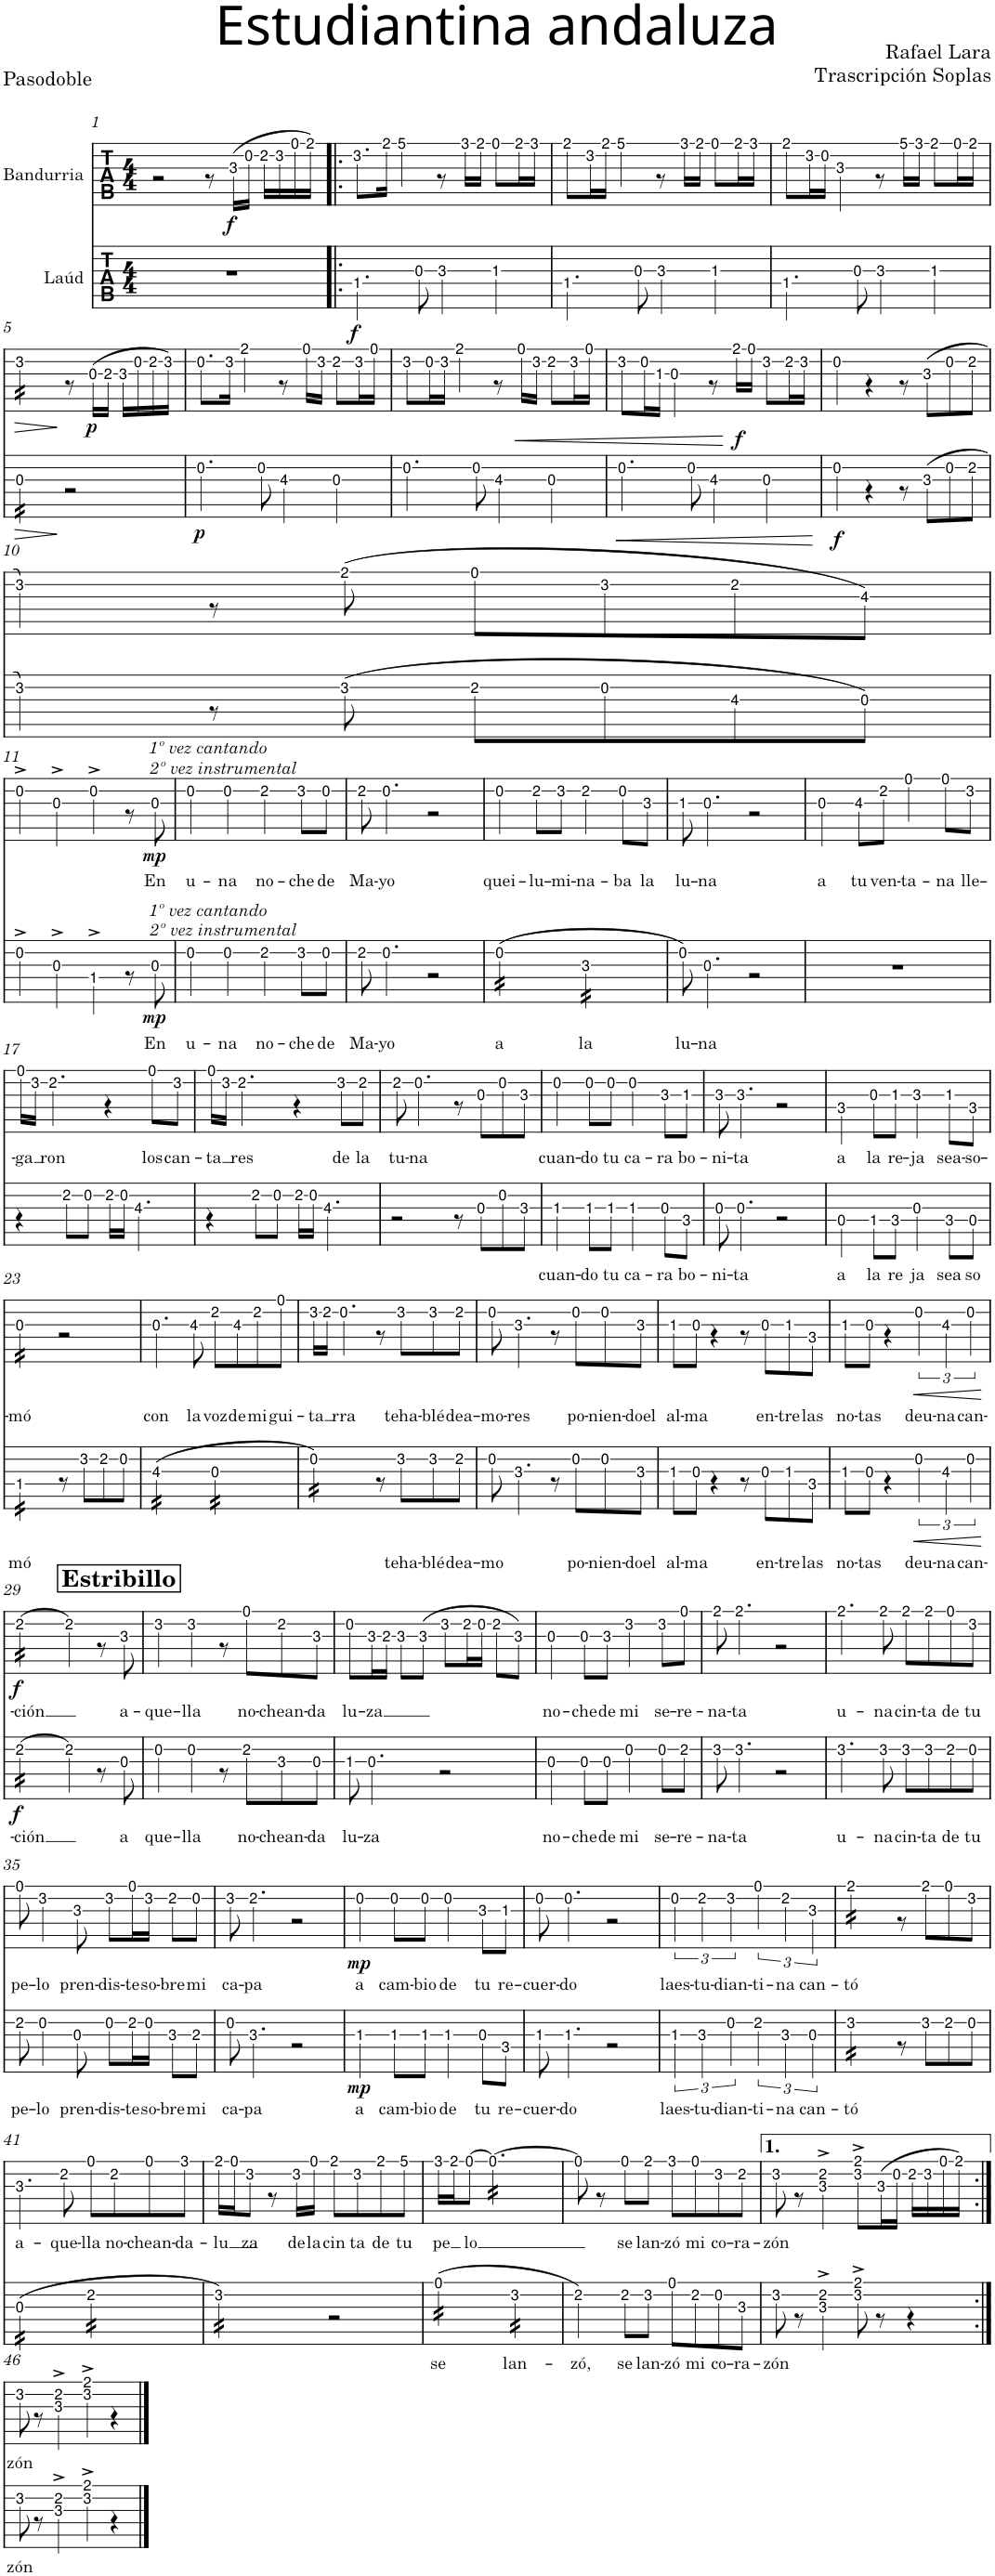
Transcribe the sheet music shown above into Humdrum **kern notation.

**kern	**dynam	**kern	**text	**dynam	**kern	**text	**dynam
*part3	*part3	*part2	*part2	*part2	*part1	*part1	*part1
*staff3	*staff3	*staff2	*staff2	*staff2	*staff1	*staff1	*staff1
*I"Guitarra	*	*I"Laúd	*	*	*I"Bandurria	*	*
*stria6	*	*stria6	*	*	*stria6	*	*
*	*	*	*	*	*	*	*
*k[]	*	*k[]	*	*	*k[]	*	*
*M4/4	*	*M4/4	*	*	*M4/4	*	*
=1	=1	=1	=1	=1	=1	=1	=1
1r	.	1r	.	.	2r	.	.
.	.	.	.	.	8r	.	.
!	!	!	!	!	!	!	!LO:DY:b
.	.	.	.	.	(16dd\LL	.	f
.	.	.	.	.	16ee\JJ	.	.
.	.	.	.	.	16ff#\LL	.	.
.	.	.	.	.	16gg\	.	.
.	.	.	.	.	16aa\	.	.
.	.	.	.	.	16bb\JJ)	.	.
=2!|:	=2!|:	=2!|:	=2!|:	=2!|:	=2!|:	=2!|:	=2!|:
!	!LO:DY:b	!	!	!LO:DY:b	!	!	!
8GG	f	4.G\	.	f	8.gg\L	.	.
4G 4d 4g	.	.	.	.	.	.	.
.	.	.	.	.	16bb\Jk	.	.
.	.	.	.	.	4ddd\	.	.
8G 8d 8g	.	8B\	.	.	.	.	.
8AA\L	.	4d\	.	.	8r	.	.
8A\ 8c\ 8g-\J	.	.	.	.	16ccc\LL	.	.
.	.	.	.	.	16bb\JJ	.	.
8D\L	.	4c\	.	.	8aa\L	.	.
8A\ 8c\ 8g-\J	.	.	.	.	16bb\L	.	.
.	.	.	.	.	16ccc\JJ	.	.
=3	=3	=3	=3	=3	=3	=3	=3
8GG	.	4.G\	.	.	8bb\L	.	.
4G 4d 4g	.	.	.	.	16gg\L	.	.
.	.	.	.	.	16bb\JJ	.	.
.	.	.	.	.	4ddd\	.	.
8G 8d 8g	.	8B\	.	.	.	.	.
8AA\L	.	4d\	.	.	8r	.	.
8A\ 8c\ 8g-\J	.	.	.	.	16ccc\LL	.	.
.	.	.	.	.	16bb\JJ	.	.
8D\L	.	4c\	.	.	8aa\L	.	.
8A\ 8c\ 8g-\J	.	.	.	.	16bb\L	.	.
.	.	.	.	.	16ccc\JJ	.	.
=4	=4	=4	=4	=4	=4	=4	=4
8GG	.	4.G\	.	.	8bb\L	.	.
4G 4d 4g	.	.	.	.	16gg\L	.	.
.	.	.	.	.	16ee\JJ	.	.
.	.	.	.	.	4dd\	.	.
8G 8d 8g	.	8B\	.	.	.	.	.
8AA\L	.	4d\	.	.	8r	.	.
8A\ 8c\ 8g-\J	.	.	.	.	16ddd\LL	.	.
.	.	.	.	.	16ccc\JJ	.	.
8D\L	.	4c\	.	.	8bb\L	.	.
8A\ 8c\ 8g-\J	.	.	.	.	16aa\L	.	.
.	.	.	.	.	16bb\JJ	.	.
!!LO:LB:g=z
=5	=5	=5	=5	=5	=5	=5	=5
!	!LO:HP:b	!	!	!LO:HP:b	!	!	!LO:HP:b
8GG	>	2B\	.	>	2gg\	.	>
4G 4d 4g	.	.	.	.	.	.	.
8G 8d 8g	.	.	.	.	.	.	.
4G 4d 4g	.	2r	.	]	8r	.	]
!	!	!	!	!	!	!	!LO:DY:b
.	.	.	.	.	(16b\LL	.	p
.	.	.	.	.	16cc#\JJ	.	.
4r	]	.	.	.	16dd\LL	.	.
.	.	.	.	.	16ee\	.	.
.	.	.	.	.	16ff#\	.	.
.	.	.	.	.	16gg\JJ)	.	.
=6	=6	=6	=6	=6	=6	=6	=6
!	!LO:DY:b	!	!	!LO:DY:b	!	!	!
8EE	p	4.e\	.	p	8.ee\L	.	.
4G 4B 4e	.	.	.	.	.	.	.
.	.	.	.	.	16gg\Jk	.	.
.	.	.	.	.	4bb\	.	.
8G 8B 8e	.	8e\	.	.	.	.	.
8BB\L	.	4e-\	.	.	8r	.	.
8A\ 8B\ 8g-\J	.	.	.	.	16aa\LL	.	.
.	.	.	.	.	16gg\JJ	.	.
8FF#\L	.	4B\	.	.	8ff#\L	.	.
8A\ 8B\ 8g-\J	.	.	.	.	16gg\L	.	.
.	.	.	.	.	16aa\JJ	.	.
=7	=7	=7	=7	=7	=7	=7	=7
8EE	.	4.e\	.	.	8gg\L	.	.
4G 4B 4e	.	.	.	.	16ee\L	.	.
.	.	.	.	.	16gg\JJ	.	.
.	.	.	.	.	4bb\	.	.
8G 8B 8e	.	8e\	.	.	.	.	.
8BB\L	.	4e-\	.	.	8r	.	.
!	!	!	!	!	!	!	!LO:HP:b
8A\ 8B\ 8g-\J	.	.	.	.	16aa\LL	.	<
.	.	.	.	.	16gg\JJ	.	.
8FF#\L	.	4B\	.	.	8ff#\L	.	.
8A\ 8B\ 8g-\J	.	.	.	.	16gg\L	.	.
.	.	.	.	.	16aa\JJ	.	.
=8	=8	=8	=8	=8	=8	=8	=8
!	!LO:HP:b	!	!	!LO:HP:b	!	!	!
8EE	<	4.e\	.	<	8gg\L	.	.
4G 4B 4e	.	.	.	.	16ee\L	.	.
.	.	.	.	.	16cc\JJ	.	.
.	.	.	.	.	4b\	.	.
8G 8B 8e	.	8e\	.	.	.	.	.
8BB\L	.	4e-\	.	.	8r	.	.
!	!	!	!	!	!	!	!LO:DY:n=1:b
8A\ 8B\ 8g-\J	.	.	.	.	16bb\LL	.	[ f
.	.	.	.	.	16aa\JJ	.	.
8FF#\L	.	4B\	.	.	8gg\L	.	.
8A\ 8B\ 8g-\J	.	.	.	.	16ff#\L	.	.
.	.	.	.	.	16gg\JJ	.	.
.	.	.	.	[	.	.	.
=9	=9	=9	=9	=9	=9	=9	=9
!	!	!	!	!LO:DY:b	!	!	!
8EE	.	4e\	.	f	4ee\	.	.
!	!LO:DY:n=1:b	!	!	!	!	!	!
4G 4B 4e	[ f	.	.	.	.	.	.
.	.	4r	.	.	4r	.	.
8G 8B 8e	.	.	.	.	.	.	.
8G\ 8B\ 8e\L	.	8r	.	.	8r	.	.
(8D\J	.	(8d\L	.	.	(8dd\L	.	.
8E\L	.	8e\	.	.	8ee\	.	.
8F#\J	.	8f#\J	.	.	8ff#\J	.	.
!!LO:LB:g=z
=10	=10	=10	=10	=10	=10	=10	=10
4G)	.	4g\)	.	.	4gg\)	.	.
8r	.	8r	.	.	8r	.	.
(8G	.	(8g\	.	.	(8bb\	.	.
8F#\L	.	8f#\L	.	.	8aa\L	.	.
8E\J	.	8e\	.	.	8gg\	.	.
8E-\L	.	8e-\	.	.	8ff#\	.	.
8BB\J)	.	8B\J)	.	.	8dd#\J)	.	.
!!LO:LB:g=z
=11	=11	=11	=11	=11	=11	=11	=11
4E^	.	4e^\	.	.	4ee^\	.	.
4BB^	.	4B^\	.	.	4b^\	.	.
4GG^	.	4G^\	.	.	4ee^\	.	.
4r	.	8r	.	.	8r	.	.
!	!	!	!	!	!LO:TX:a:i:t=1º vez cantando	!	!
!	!	!	!	!	!LO:TX:a:t=2º vez instrumental	!	!
!	!	!LO:TX:a:i:t=1º vez cantando	!	!	!	!	!
!	!	!LO:TX:a:t=2º vez instrumental	!	!	!	!	!
!	!	!	!LO:LY:b	!LO:DY:b	!	!LO:LY:b	!LO:DY:b
.	.	8B\	En	mp	8b\	En	mp
=12	=12	=12	=12	=12	=12	=12	=12
!	!LO:DY:b	!	!LO:LY:b	!	!	!LO:LY:b	!
8EE	mp	4e\	u-	.	4ee\	u-	.
4G 4B 4e	.	.	.	.	.	.	.
!	!	!	!LO:LY:b	!	!	!LO:LY:b	!
.	.	4e\	-na	.	4ee\	-na	.
8G 8B 8e	.	.	.	.	.	.	.
!	!	!	!LO:LY:b	!	!	!LO:LY:b	!
8BB\L	.	4f#\	no-	.	4ff#\	no-	.
8A\ 8B\ 8g-\J	.	.	.	.	.	.	.
!	!	!	!LO:LY:b	!	!	!LO:LY:b	!
8FF#\L	.	8g\L	-che	.	8gg\L	-che	.
!	!	!	!LO:LY:b	!	!	!LO:LY:b	!
8A\ 8B\ 8g-\J	.	8e\J	de	.	8ee\J	de	.
=13	=13	=13	=13	=13	=13	=13	=13
!	!	!	!LO:LY:b	!	!	!LO:LY:b	!
8EE	.	8f#\	Ma-	.	8ff#\	Ma-	.
!	!	!	!LO:LY:b	!	!	!LO:LY:b	!
4G 4B 4e	.	4.e\	-yo	.	4.ee\	-yo	.
8G 8B 8e	.	.	.	.	.	.	.
8BB\L	.	2r	.	.	2r	.	.
8G\ 8B\ 8e\J	.	.	.	.	.	.	.
8EE\L	.	.	.	.	.	.	.
8G\ 8B\ 8e\J	.	.	.	.	.	.	.
=14	=14	=14	=14	=14	=14	=14	=14
!	!	!	!LO:LY:b	!	!	!LO:LY:b	!
8C	.	(2e\	a	.	4ee\	quei-	.
4G 4c 4e	.	.	.	.	.	.	.
!	!	!	!	!	!	!LO:LY:b	!
.	.	.	.	.	8ff#\L	-lu-	.
!	!	!	!	!	!	!LO:LY:b	!
8G 8c 8e	.	.	.	.	8gg\J	-mi-	.
!	!	!	!LO:LY:b	!	!	!LO:LY:b	!
8AA\L	.	2d\	la	.	4ff#\	-na-	.
8A\ 8c\ 8f#\J	.	.	.	.	.	.	.
!	!	!	!	!	!	!LO:LY:b	!
8D\L	.	.	.	.	8ee\L	-ba	.
!	!	!	!	!	!	!LO:LY:b	!
8A\ 8c\ 8f#\J	.	.	.	.	8dd\J	la	.
=15	=15	=15	=15	=15	=15	=15	=15
!	!	!	!LO:LY:b	!	!	!LO:LY:b	!
8GG	.	8e\)	lu-	.	8cc\	lu-	.
!	!	!	!LO:LY:b	!	!	!LO:LY:b	!
4G 4d 4g	.	4.B\	-na	.	4.b\	-na	.
8G 8d 8g	.	.	.	.	.	.	.
8BB\L	.	2r	.	.	2r	.	.
8G\ 8d\ 8g\J	.	.	.	.	.	.	.
8GG\L	.	.	.	.	.	.	.
8G\ 8d\ 8g\J	.	.	.	.	.	.	.
=16	=16	=16	=16	=16	=16	=16	=16
!	!	!	!	!	!	!LO:LY:b	!
8FF#	.	1r	.	.	4b\	a	.
4A 4B 4f#	.	.	.	.	.	.	.
!	!	!	!	!	!	!LO:LY:b	!
.	.	.	.	.	8ee-\L	tu	.
!	!	!	!	!	!	!LO:LY:b	!
8A 8B 8f#	.	.	.	.	8ff#\J	ven-	.
!	!	!	!	!	!	!LO:LY:b	!
8BB\L	.	.	.	.	4aa\	-ta-	.
8A\ 8B\ 8g-\J	.	.	.	.	.	.	.
!	!	!	!	!	!	!LO:LY:b	!
8FF#\L	.	.	.	.	8aa\L	-na	.
!	!	!	!	!	!	!LO:LY:b	!
8A\ 8B\ 8g-\J	.	.	.	.	8gg\J	lle-	.
!!LO:LB:g=z
=17	=17	=17	=17	=17	=17	=17	=17
!	!	!	!	!	!	!LO:LY:b	!
8FF#	.	4r	.	.	16aa\LL	-ga	.
.	.	.	.	.	16gg\JJ	.	.
!	!	!	!	!	!	!LO:LY:b	!
4A 4B 4f#	.	.	.	.	4.ff#\	ron	.
.	.	8f#\L	.	.	.	.	.
8A 8B 8f#	.	8e\J	.	.	.	.	.
8BB\L	.	16f#\LL	.	.	4r	.	.
.	.	16e\JJ	.	.	.	.	.
8A\ 8B\ 8g-\J	.	4.e-\	.	.	.	.	.
!	!	!	!	!	!	!LO:LY:b	!
8FF#\L	.	.	.	.	8aa\L	los	.
!	!	!	!	!	!	!LO:LY:b	!
8A\ 8B\ 8g-\J	.	.	.	.	8gg\J	can-	.
=18	=18	=18	=18	=18	=18	=18	=18
!	!	!	!	!	!	!LO:LY:b	!
8FF#	.	4r	.	.	16aa\LL	-ta	.
.	.	.	.	.	16gg\JJ	.	.
!	!	!	!	!	!	!LO:LY:b	!
4A 4B 4f#	.	.	.	.	4.ff#\	res	.
.	.	8f#\L	.	.	.	.	.
8A 8B 8f#	.	8e\J	.	.	.	.	.
8BB\L	.	16f#\LL	.	.	4r	.	.
.	.	16e\JJ	.	.	.	.	.
8A\ 8B\ 8g-\J	.	4.e-\	.	.	.	.	.
!	!	!	!	!	!	!LO:LY:b	!
8FF#\L	.	.	.	.	8gg\L	de	.
!	!	!	!	!	!	!LO:LY:b	!
8A\ 8B\ 8g-\J	.	.	.	.	8gg-\J	la	.
=19	=19	=19	=19	=19	=19	=19	=19
!	!	!	!	!	!	!LO:LY:b	!
8EE	.	2r	.	.	8ff#\	tu-	.
!	!	!	!	!	!	!LO:LY:b	!
4G 4B 4e	.	.	.	.	4.ee\	-na	.
8G 8B 8e	.	.	.	.	.	.	.
8r	.	8r	.	.	8r	.	.
8BB	.	8B\L	.	.	8b\L	.	.
8E\L	.	8e\	.	.	8ee\	.	.
8D\J	.	8d\J	.	.	8dd\J	.	.
=20	=20	=20	=20	=20	=20	=20	=20
!	!	!	!LO:LY:b	!	!	!LO:LY:b	!
8C	.	4c\	cuan-	.	4ee\	cuan-	.
4G 4c 4e	.	.	.	.	.	.	.
!	!	!	!LO:LY:b	!	!	!LO:LY:b	!
.	.	8c\L	-do	.	8ee\L	-do	.
!	!	!	!LO:LY:b	!	!	!LO:LY:b	!
8G 8c 8e	.	8c\J	tu	.	8ee\J	tu	.
!	!	!	!LO:LY:b	!	!	!LO:LY:b	!
8C\L	.	4c\	ca-	.	4ee\	ca-	.
8G\ 8c\ 8e\J	.	.	.	.	.	.	.
!	!	!	!LO:LY:b	!	!	!LO:LY:b	!
8GG\L	.	8B\L	-ra	.	8dd\L	-ra	.
!	!	!	!LO:LY:b	!	!	!LO:LY:b	!
8G\ 8c\ 8e\J	.	8A\J	bo-	.	8cc\J	bo-	.
=21	=21	=21	=21	=21	=21	=21	=21
!	!	!	!LO:LY:b	!	!	!LO:LY:b	!
8GG	.	8B\	-ni-	.	8dd\	-ni-	.
!	!	!	!LO:LY:b	!	!	!LO:LY:b	!
4G 4d 4g	.	4.B\	-ta	.	4.dd\	-ta	.
8G 8d 8g	.	.	.	.	.	.	.
8BB\L	.	2r	.	.	2r	.	.
8G\ 8d\ 8g\J	.	.	.	.	.	.	.
8GG\L	.	.	.	.	.	.	.
8G\ 8d\ 8g\J	.	.	.	.	.	.	.
=22	=22	=22	=22	=22	=22	=22	=22
!	!	!	!LO:LY:b	!	!	!LO:LY:b	!
8D	.	4G-\	a	.	4a\	a	.
4A 4d 4g-	.	.	.	.	.	.	.
!	!	!	!LO:LY:b	!	!	!LO:LY:b	!
.	.	8G\L	la	.	8b\L	la	.
!	!	!	!LO:LY:b	!	!	!LO:LY:b	!
8A 8d 8g-	.	8A\J	re	.	8cc\J	re-	.
!	!	!	!LO:LY:b	!	!	!LO:LY:b	!
8AA\L	.	4B\	-ja	.	4dd\	-ja	.
8A\ 8d\ 8g-\J	.	.	.	.	.	.	.
!	!	!	!LO:LY:b	!	!	!LO:LY:b	!
8D\L	.	8A\L	sea	.	8cc\L	sea-	.
!	!	!	!LO:LY:b	!	!	!LO:LY:b	!
8A\ 8d\ 8g-\J	.	8F#\J	-so	.	8a\J	-so-	.
!!LO:LB:g=z
=23	=23	=23	=23	=23	=23	=23	=23
!	!	!	!LO:LY:b	!	!	!LO:LY:b	!
8EE	.	2G\	-mó	.	2b\	-mó	.
4G 4B 4e	.	.	.	.	.	.	.
8G 8B 8e	.	.	.	.	.	.	.
8BB\L	.	8r	.	.	2r	.	.
8G\ 8B\ 8e\J	.	8g\L	.	.	.	.	.
8EE\L	.	8f#\	.	.	.	.	.
8G\ 8B\ 8e\J	.	8e\J	.	.	.	.	.
=24	=24	=24	=24	=24	=24	=24	=24
!	!	!	!	!	!	!LO:LY:b	!
8FF#	.	(2e-\	.	.	4.b\	con	.
4A 4B 4f#	.	.	.	.	.	.	.
!	!	!	!	!	!	!LO:LY:b	!
8A 8B 8f#	.	.	.	.	8dd#\	la	.
!	!	!	!	!	!	!LO:LY:b	!
8BB\L	.	2B\	.	.	8ff#\L	voz	.
!	!	!	!	!	!	!LO:LY:b	!
8A\ 8B\ 8g-\J	.	.	.	.	8ee-\	de	.
!	!	!	!	!	!	!LO:LY:b	!
8FF#\L	.	.	.	.	8ff#\	mi	.
!	!	!	!	!	!	!LO:LY:b	!
8A\ 8B\ 8g-\J	.	.	.	.	8aa\J	gui-	.
=25	=25	=25	=25	=25	=25	=25	=25
!	!	!	!	!	!	!LO:LY:b	!
8EE	.	2e\)	.	.	16gg\LL	-ta	.
.	.	.	.	.	16ff#\JJ	.	.
!	!	!	!	!	!	!LO:LY:b	!
4G 4B 4e	.	.	.	.	4.ee\	rra	.
8G 8B 8e	.	.	.	.	.	.	.
8BB\L	.	8r	.	.	8r	.	.
!	!	!	!LO:LY:b	!	!	!LO:LY:b	!
8G\ 8B\ 8e\J	.	8g\L	teha-	.	8gg\L	teha-	.
!	!	!	!LO:LY:b	!	!	!LO:LY:b	!
8EE\L	.	8g\	-blé	.	8gg\	-blé	.
!	!	!	!LO:LY:b	!	!	!LO:LY:b	!
8G\ 8B\ 8e\J	.	8g-\J	dea-	.	8ff#\J	dea-	.
=26	=26	=26	=26	=26	=26	=26	=26
!	!	!	!LO:LY:b	!	!	!LO:LY:b	!
8D	.	8e\	-mo	.	8ee\	-mo-	.
!	!	!	!	!	!	!LO:LY:b	!
4A 4d 4g-	.	4.d\	.	.	4.dd\	-res	.
8A 8d 8g-	.	.	.	.	.	.	.
8C\L	.	8r	.	.	8r	.	.
!	!	!	!LO:LY:b	!	!	!LO:LY:b	!
8G\ 8c\ 8e\J	.	8e\L	po-	.	8ee\L	po-	.
!	!	!	!LO:LY:b	!	!	!LO:LY:b	!
8GG\L	.	8e\	-nien-	.	8ee\	-nien-	.
!	!	!	!LO:LY:b	!	!	!LO:LY:b	!
8G\ 8c\ 8e\J	.	8d\J	-doel	.	8dd\J	-doel	.
=27	=27	=27	=27	=27	=27	=27	=27
!	!	!	!LO:LY:b	!	!	!LO:LY:b	!
8FF#	.	8c\L	al-	.	8cc\L	al-	.
!	!	!	!LO:LY:b	!	!	!LO:LY:b	!
4A 4B 4f#	.	8B\J	-ma	.	8b\J	-ma	.
.	.	4r	.	.	4r	.	.
8A 8B 8f#	.	.	.	.	.	.	.
8BB\L	.	8r	.	.	8r	.	.
!	!	!	!LO:LY:b	!	!	!LO:LY:b	!
8A\ 8B\ 8g-\J	.	8B\L	en-	.	8b\L	en-	.
!	!	!	!LO:LY:b	!	!	!LO:LY:b	!
8FF#\L	.	8c\	-tre	.	8cc\	-tre	.
!	!	!	!LO:LY:b	!	!	!LO:LY:b	!
8A\ 8B\ 8g-\J	.	8A\J	las	.	8a\J	las	.
=28	=28	=28	=28	=28	=28	=28	=28
!	!	!	!LO:LY:b	!	!	!LO:LY:b	!
8FF#	.	8c\L	no-	.	8cc\L	no-	.
!	!	!	!LO:LY:b	!	!	!LO:LY:b	!
4A 4B 4f#	.	8B\J	-tas	.	8b\J	-tas	.
.	.	4r	.	.	4r	.	.
8A 8B 8f#	.	.	.	.	.	.	.
*Xbrackettup	*	*	*	*	*	*	*
!	!LO:HP:b	!	!LO:LY:b	!LO:HP:b	!	!LO:LY:b	!LO:HP:b
6C 6E 6G 6c 6e	<	6e\	deu-	<	6ee\	deu-	<
!	!	!	!LO:LY:b	!	!	!LO:LY:b	!
6C 6E 6G 6c 6e	.	6d#\	-na	.	6ee-\	-na	.
!	!	!	!LO:LY:b	!	!	!LO:LY:b	!
6C 6E 6G 6c 6e	.	6e\	can-	.	6ee\	can-	.
.	[	.	.	[	.	.	[
!!LO:LB:g=z
!!LO:REH:place=s1:a:B:cj:fs=14:t=Estribillo:qo=3.5
=29	=29	=29	=29	=29	=29	=29	=29
!	!LO:DY:b	!	!LO:LY:b	!LO:DY:b	!	!LO:LY:b	!LO:DY:b
8FF#	mf	[2f#\	-ción	f	[2ff#\	-ción	f
4A 4B 4f#	.	.	.	.	.	.	.
8A 8B 8f#	.	.	.	.	.	.	.
4BB 4E- 4A 4B 4f#	.	4f#\]	.	.	4ff#\]	.	.
4r	.	8r	.	.	8r	.	.
!	!	!	!LO:LY:b	!	!	!LO:LY:b	!
.	.	8B\	a	.	8dd\	a-	.
=30	=30	=30	=30	=30	=30	=30	=30
!	!	!	!LO:LY:b	!	!	!LO:LY:b	!
8GG	.	4e\	-que-	.	4gg\	-que-	.
4G 4d 4g	.	.	.	.	.	.	.
!	!	!	!LO:LY:b	!	!	!LO:LY:b	!
.	.	4e\	-lla	.	4gg\	-lla	.
8G 8d 8g	.	.	.	.	.	.	.
8AA\L	.	8r	.	.	8r	.	.
!	!	!	!LO:LY:b	!	!	!LO:LY:b	!
8A\ 8d\ 8g-\J	.	8f#\L	no-	.	8aa\L	no-	.
!	!	!	!LO:LY:b	!	!	!LO:LY:b	!
8D\L	.	8d\	-chean-	.	8ff#\	-chean-	.
!	!	!	!LO:LY:b	!	!	!LO:LY:b	!
8A\ 8d\ 8g-\J	.	8B\J	-da	.	8dd\J	-da	.
=31	=31	=31	=31	=31	=31	=31	=31
!	!	!	!LO:LY:b	!	!	!LO:LY:b	!
8GG	.	8c\	lu-	.	8ee\L	lu-	.
!	!	!	!LO:LY:b	!	!	!LO:LY:b	!
4G 4d 4g	.	4.B\	-za	.	16dd\L	-za	.
.	.	.	.	.	16cc#\JJ	.	.
.	.	.	.	.	8dd\L	.	.
8G 8d 8g	.	.	.	.	(8dd\J	.	.
8BB\L	.	2r	.	.	8gg\L	.	.
8G\ 8d\ 8g\J	.	.	.	.	16ff#\L	.	.
.	.	.	.	.	16ee\JJ	.	.
8GG\L	.	.	.	.	8ff#\L	.	.
8G\ 8d\ 8g\J	.	.	.	.	8dd\J)	.	.
=32	=32	=32	=32	=32	=32	=32	=32
!	!	!	!LO:LY:b	!	!	!LO:LY:b	!
8GG	.	4B\	no-	.	4b\	no-	.
4G 4d 4g	.	.	.	.	.	.	.
!	!	!	!LO:LY:b	!	!	!LO:LY:b	!
.	.	8B\L	-che	.	8b\L	-che	.
!	!	!	!LO:LY:b	!	!	!LO:LY:b	!
8G 8d 8g	.	8B\J	de	.	8dd\J	de	.
!	!	!	!LO:LY:b	!	!	!LO:LY:b	!
8BB\L	.	4e\	mi	.	4gg\	mi	.
8G\ 8d\ 8g\J	.	.	.	.	.	.	.
!	!	!	!LO:LY:b	!	!	!LO:LY:b	!
8GG\L	.	8e\L	se-	.	8gg\L	se-	.
!	!	!	!LO:LY:b	!	!	!LO:LY:b	!
8G\ 8d\ 8g\J	.	8g-\J	-re-	.	8aa\J	-re-	.
=33	=33	=33	=33	=33	=33	=33	=33
!	!	!	!LO:LY:b	!	!	!LO:LY:b	!
8GG	.	8g\	-na-	.	8bb\	-na-	.
!	!	!	!LO:LY:b	!	!	!LO:LY:b	!
4G 4d 4g	.	4.g\	-ta	.	4.bb\	-ta	.
8G 8d 8g	.	.	.	.	.	.	.
8BB\L	.	2r	.	.	2r	.	.
8G\ 8d\ 8g\J	.	.	.	.	.	.	.
8GG\L	.	.	.	.	.	.	.
8G\ 8d\ 8g\J	.	.	.	.	.	.	.
=34	=34	=34	=34	=34	=34	=34	=34
!	!	!	!LO:LY:b	!	!	!LO:LY:b	!
8GG	.	4.g\	u-	.	4.bb\	u-	.
4G 4d 4g	.	.	.	.	.	.	.
!	!	!	!LO:LY:b	!	!	!LO:LY:b	!
8G 8d 8g	.	8g\	-na	.	8bb\	-na	.
!	!	!	!LO:LY:b	!	!	!LO:LY:b	!
8BB\L	.	8g\L	cin-	.	8bb\L	cin-	.
!	!	!	!LO:LY:b	!	!	!LO:LY:b	!
8G\ 8d\ 8g\J	.	8g\	-ta	.	8bb\	-ta	.
!	!	!	!LO:LY:b	!	!	!LO:LY:b	!
8GG\L	.	8f#\	de	.	8aa\	de	.
!	!	!	!LO:LY:b	!	!	!LO:LY:b	!
8G\ 8d\ 8g\J	.	8e\J	tu	.	8gg\J	tu	.
!!LO:LB:g=z
=35	=35	=35	=35	=35	=35	=35	=35
!	!	!	!LO:LY:b	!	!	!LO:LY:b	!
8GG	.	8f#\	pe-	.	8aa\	pe-	.
!	!	!	!LO:LY:b	!	!	!LO:LY:b	!
4G 4d 4g	.	4e\	-lo	.	4gg\	-lo	.
!	!	!	!LO:LY:b	!	!	!LO:LY:b	!
8G 8d 8g	.	8B\	pren-	.	8dd\	pren-	.
!	!	!	!LO:LY:b	!	!	!LO:LY:b	!
8BB\L	.	8e\L	-dis-	.	8gg\L	-dis-	.
!	!	!	!LO:LY:b	!	!	!LO:LY:b	!
8G\ 8d\ 8g\J	.	16f#\L	-te	.	16aa\L	-te	.
!	!	!	!LO:LY:b	!	!	!LO:LY:b	!
.	.	16e\JJ	so-	.	16gg\JJ	so-	.
!	!	!	!LO:LY:b	!	!	!LO:LY:b	!
8GG\L	.	8d\L	-bre	.	8ff#\L	-bre	.
!	!	!	!LO:LY:b	!	!	!LO:LY:b	!
8G\ 8d\ 8g\J	.	8d-\J	mi	.	8ee\J	mi	.
=36	=36	=36	=36	=36	=36	=36	=36
!	!LO:HP:b	!	!LO:LY:b	!	!	!LO:LY:b	!
8D	>	8e\	ca-	.	8gg\	ca-	.
!	!	!	!LO:LY:b	!	!	!LO:LY:b	!
4A 4d 4g-	.	4.d\	-pa	.	4.ff#\	-pa	.
8A 8d 8g-	.	.	.	.	.	.	.
8AA\L	.	2r	.	.	2r	.	.
8A\ 8d\ 8g-\J	.	.	.	.	.	.	.
8D\L	.	.	.	.	.	.	.
8A\ 8d\ 8g-\J	.	.	.	.	.	.	.
.	]	.	.	.	.	.	.
=37	=37	=37	=37	=37	=37	=37	=37
!	!LO:DY:b	!	!LO:LY:b	!LO:DY:b	!	!LO:LY:b	!LO:DY:b
8C	mp	4c\	a	mp	4ee\	a	mp
4G 4c 4e	.	.	.	.	.	.	.
!	!	!	!LO:LY:b	!	!	!LO:LY:b	!
.	.	8c\L	cam-	.	8ee\L	cam-	.
!	!	!	!LO:LY:b	!	!	!LO:LY:b	!
8G 8c 8e	.	8c\J	-bio	.	8ee\J	-bio	.
!	!	!	!LO:LY:b	!	!	!LO:LY:b	!
8C\L	.	4c\	de	.	4ee\	de	.
8G\ 8c\ 8e\J	.	.	.	.	.	.	.
!	!	!	!LO:LY:b	!	!	!LO:LY:b	!
8GG\L	.	8B\L	tu	.	8dd\L	tu	.
!	!	!	!LO:LY:b	!	!	!LO:LY:b	!
8G\ 8c\ 8e\J	.	8A\J	re-	.	8cc\J	re-	.
=38	=38	=38	=38	=38	=38	=38	=38
!	!	!	!LO:LY:b	!	!	!LO:LY:b	!
8C	.	8c\	-cuer-	.	8ee\	-cuer-	.
!	!	!	!LO:LY:b	!	!	!LO:LY:b	!
4G 4c 4e	.	4.c\	-do	.	4.ee\	-do	.
8G 8c 8e	.	.	.	.	.	.	.
8C\L	.	2r	.	.	2r	.	.
8G\ 8c\ 8e\J	.	.	.	.	.	.	.
8GG\L	.	.	.	.	.	.	.
8G\ 8c\ 8e\J	.	.	.	.	.	.	.
=39	=39	=39	=39	=39	=39	=39	=39
!	!	!	!LO:LY:b	!	!	!LO:LY:b	!
8D	.	6c\	laes-	.	6ee\	laes-	.
4A 4d 4g-	.	.	.	.	.	.	.
!	!	!	!LO:LY:b	!	!	!LO:LY:b	!
.	.	6d\	-tu-	.	6ff#\	-tu-	.
!	!	!	!LO:LY:b	!	!	!LO:LY:b	!
.	.	6e\	-dian-	.	6gg\	-dian-	.
8A 8d 8g-	.	.	.	.	.	.	.
!	!	!	!LO:LY:b	!	!	!LO:LY:b	!
8AA\L	.	6g-\	-ti-	.	6aa\	-ti-	.
8A\ 8d\ 8g-\J	.	.	.	.	.	.	.
!	!	!	!LO:LY:b	!	!	!LO:LY:b	!
.	.	6d\	-na	.	6ff#\	-na	.
8D\L	.	.	.	.	.	.	.
!	!	!	!LO:LY:b	!	!	!LO:LY:b	!
.	.	6B\	can-	.	6dd\	can-	.
8A\ 8d\ 8g-\J	.	.	.	.	.	.	.
=40	=40	=40	=40	=40	=40	=40	=40
!	!	!	!LO:LY:b	!	!	!LO:LY:b	!
8GG	.	2g\	-tó	.	2bb\	-tó	.
4G 4d 4g	.	.	.	.	.	.	.
8G 8d 8g	.	.	.	.	.	.	.
8BB\L	.	8r	.	.	8r	.	.
8G\ 8d\ 8g\J	.	8g\L	.	.	8bb\L	.	.
8GG\L	.	8f#\	.	.	8aa\	.	.
8G\ 8d\ 8g\J	.	8e\J	.	.	8gg\J	.	.
!!LO:LB:g=z
=41	=41	=41	=41	=41	=41	=41	=41
!	!	!	!	!	!	!LO:LY:b	!
8D	.	(2B\	.	.	4.dd\	a-	.
4A 4d 4g-	.	.	.	.	.	.	.
!	!	!	!	!	!	!LO:LY:b	!
8A 8d 8g-	.	.	.	.	8ff#\	-que-	.
!	!	!	!	!	!	!LO:LY:b	!
8AA\L	.	2f#\	.	.	8aa\L	-lla	.
!	!	!	!	!	!	!LO:LY:b	!
8A\ 8d\ 8g-\J	.	.	.	.	8ff#\	no-	.
!	!	!	!	!	!	!LO:LY:b	!
8D\L	.	.	.	.	8aa\	-chean-	.
!	!	!	!	!	!	!LO:LY:b	!
8A\ 8d\ 8g-\J	.	.	.	.	8ccc\J	-da-	.
=42	=42	=42	=42	=42	=42	=42	=42
!	!	!	!	!	!	!LO:LY:b	!
8GG	.	2g\)	.	.	16bb\LL	-lu	.
.	.	.	.	.	16aa\J	.	.
!	!	!	!	!	!	!LO:LY:b	!
4G 4d 4g	.	.	.	.	8gg\J	za	.
.	.	.	.	.	8r	.	.
!	!	!	!	!	!	!LO:LY:b	!
8G 8d 8g	.	.	.	.	16gg\LL	de	.
!	!	!	!	!	!	!LO:LY:b	!
.	.	.	.	.	16aa\JJ	la	.
!	!	!	!	!	!	!LO:LY:b	!
8BB\L	.	2r	.	.	8bb\L	cin	.
!	!	!	!	!	!	!LO:LY:b	!
8G\ 8d\ 8g\J	.	.	.	.	8gg\	ta	.
!	!	!	!	!	!	!LO:LY:b	!
8GG\L	.	.	.	.	8bb\	de	.
!	!	!	!	!	!	!LO:LY:b	!
8G\ 8d\ 8g\J	.	.	.	.	8ddd\J	tu	.
=43	=43	=43	=43	=43	=43	=43	=43
!	!	!	!LO:LY:b	!	!	!LO:LY:b	!
8D	.	(2a\	se	.	16ccc\LL	pe	.
.	.	.	.	.	16bb\J	.	.
!	!	!	!	!	!	!LO:LY:b	!
4A 4d 4g-	.	.	.	.	[8aa\J	lo	.
.	.	.	.	.	2.aa\_	.	.
8A 8d 8g-	.	.	.	.	.	.	.
!	!	!	!LO:LY:b	!	!	!	!
8AA\L	.	2g\	lan-	.	.	.	.
8A\ 8d\ 8g-\J	.	.	.	.	.	.	.
8D\L	.	.	.	.	.	.	.
8A\ 8d\ 8g-\J	.	.	.	.	.	.	.
=44	=44	=44	=44	=44	=44	=44	=44
!	!	!	!LO:LY:b	!	!	!	!
8D 8A 8d 8g-	.	4f#\)	-zó,	.	8aa\]	.	.
8r	.	.	.	.	8r	.	.
!	!	!	!LO:LY:b	!	!	!LO:LY:b	!
4r	.	8f#\L	se	.	8aa\L	se	.
!	!	!	!LO:LY:b	!	!	!LO:LY:b	!
.	.	8g\J	lan-	.	8bb\J	lan-	.
!	!	!	!LO:LY:b	!	!	!LO:LY:b	!
2r	.	8a\L	-zó	.	8ccc\L	-zó	.
!	!	!	!LO:LY:b	!	!	!LO:LY:b	!
.	.	8f#\	mi	.	8aa\	mi	.
!	!	!	!LO:LY:b	!	!	!LO:LY:b	!
.	.	8e\	co-	.	8gg\	co-	.
!	!	!	!LO:LY:b	!	!	!LO:LY:b	!
.	.	8d\J	-ra-	.	8ff#\J	-ra-	.
=45	=45	=45	=45	=45	=45	=45	=45
!	!	!	!LO:LY:b	!	!	!LO:LY:b	!
4r	.	8g\	-zón	.	8gg\	-zón	.
.	.	8r	.	.	8r	.	.
8D^ 8A^ 8d^ 8g-^	.	4d\^ 4f#\^	.	.	4dd\^ 4ff#\^	.	.
8r	.	.	.	.	.	.	.
8G^ 8d^ 8g^	.	8g\^ 8b\^	.	.	8gg\^ 8bb\^L	.	.
8r	.	8r	.	.	(16dd\L	.	.
.	.	.	.	.	16ee\JJ	.	.
4r	.	4r	.	.	16ff#\LL	.	.
.	.	.	.	.	16gg\	.	.
.	.	.	.	.	16aa\	.	.
.	.	.	.	.	16bb\JJ)	.	.
!!LO:LB:g=z
=46:|!	=46:|!	=46:|!	=46:|!	=46:|!	=46:|!	=46:|!	=46:|!
!	!	!	!LO:LY:b	!	!	!LO:LY:b	!
4r	.	8g\	-zón	.	8gg\	-zón	.
.	.	8r	.	.	8r	.	.
8D^ 8A^ 8d^ 8g-^	.	4d\^ 4g-\^	.	.	4dd\^ 4ff#\^	.	.
8r	.	.	.	.	.	.	.
8G^ 8d^ 8g^	.	4g\^ 4b\^	.	.	4gg\^ 4bb\^	.	.
8r	.	.	.	.	.	.	.
4r	.	4r	.	.	4r	.	.
==	==	==	==	==	==	==	==
*-	*-	*-	*-	*-	*-	*-	*-
